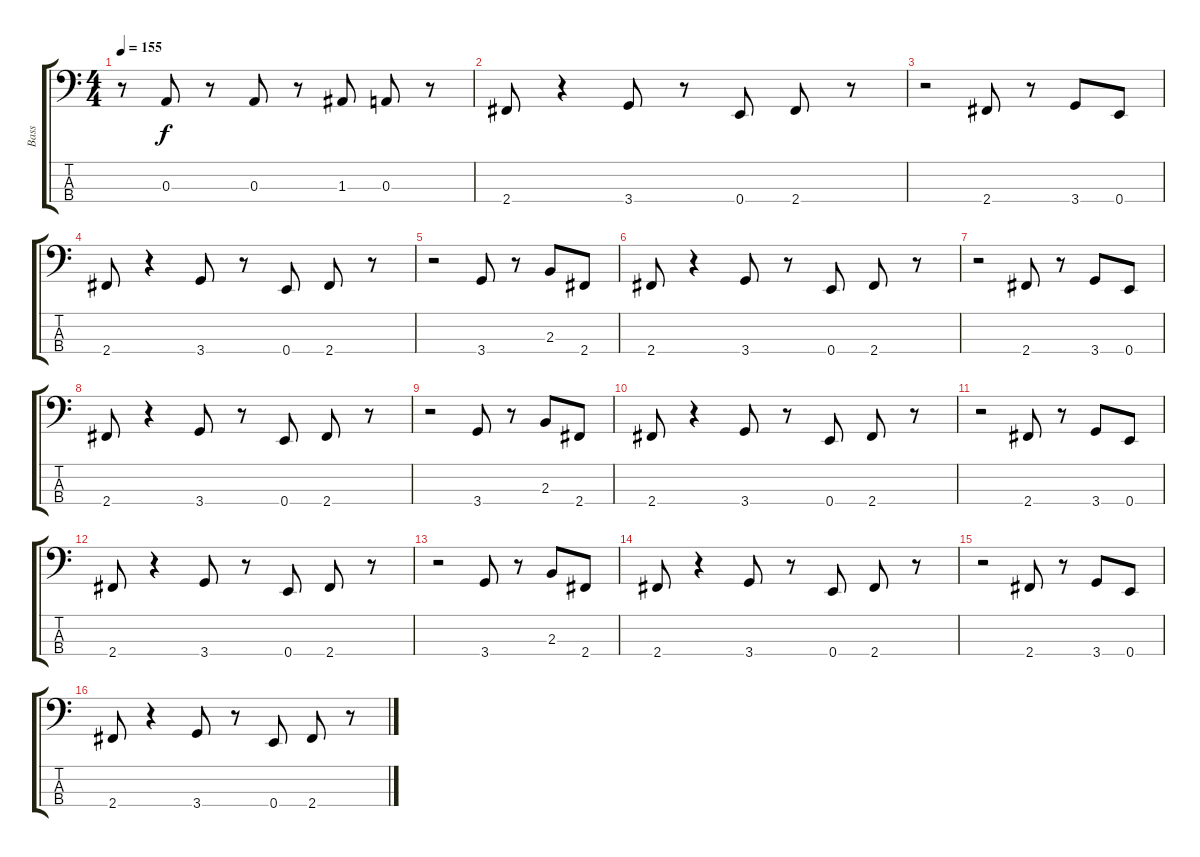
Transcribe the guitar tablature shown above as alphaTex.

\track ("Bass" "Bass") {instrument electricbasspick}
\staff {score tabs}
\tuning (G2 D2 A1 E1) {hide}
\ts (4 4)
\tempo 155
\clef f4
\ks c
r.8{dy f} 0.3.8 r.8 0.3.8 r.8 1.3.8 0.3.8 r.8 |
2.4.8 r.4 3.4.8 r.8 0.4.8 2.4.8 r.8 |
r.2 2.4.8 r.8 3.4.8 0.4.8 |
2.4.8 r.4 3.4.8 r.8 0.4.8 2.4.8 r.8 |
r.2 3.4.8 r.8 2.3.8 2.4.8 |
2.4.8 r.4 3.4.8 r.8 0.4.8 2.4.8 r.8 |
r.2 2.4.8 r.8 3.4.8 0.4.8 |
2.4.8 r.4 3.4.8 r.8 0.4.8 2.4.8 r.8 |
r.2 3.4.8 r.8 2.3.8 2.4.8 |
2.4.8 r.4 3.4.8 r.8 0.4.8 2.4.8 r.8 |
r.2 2.4.8 r.8 3.4.8 0.4.8 |
2.4.8 r.4 3.4.8 r.8 0.4.8 2.4.8 r.8 |
r.2 3.4.8 r.8 2.3.8 2.4.8 |
2.4.8 r.4 3.4.8 r.8 0.4.8 2.4.8 r.8 |
r.2 2.4.8 r.8 3.4.8 0.4.8 |
2.4.8 r.4 3.4.8 r.8 0.4.8 2.4.8 r.8
